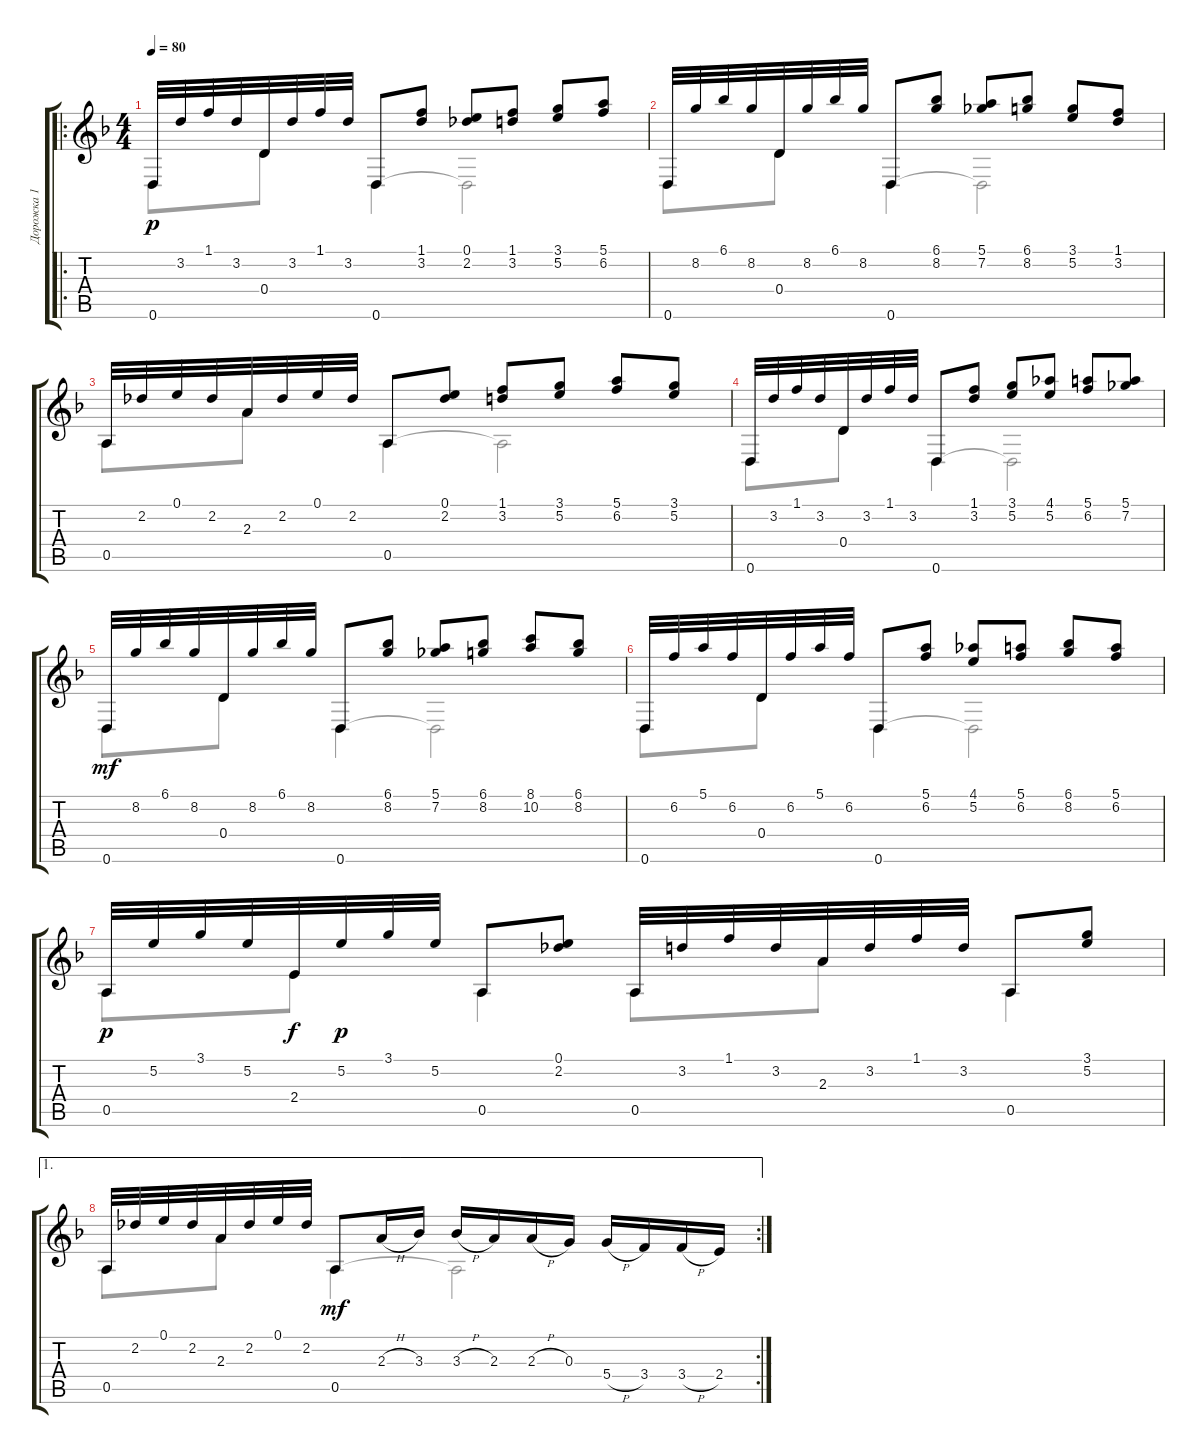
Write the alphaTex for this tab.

\track ("Дорожка 1" "Дорожка 1") {instrument acousticguitarnylon}
\staff {score tabs}
\tuning (E4 B3 G3 D3 A2 D2) {hide}
\voice
\ro
\ts (4 4)
\tempo 80
\clef g2
\ks f
0.6.32{dy p instrument acousticguitarnylon} 3.2.32 1.1.32 3.2.32 0.4.32 3.2.32 1.1.32 3.2.32 0.6.8 (1.1 3.2).8 (0.1 2.2).8 (1.1 3.2).8 (3.1 5.2).8 (5.1 6.2).8 |
0.6.32 8.2.32 6.1.32 8.2.32 0.4.32 8.2.32 6.1.32 8.2.32 0.6.8 (6.1 8.2).8 (5.1 7.2).8 (6.1 8.2).8 (3.1 5.2).8 (1.1 3.2).8 |
0.5.32 2.2.32 0.1.32 2.2.32 2.3.32 2.2.32 0.1.32 2.2.32 0.5.8 (0.1 2.2).8 (1.1 3.2).8 (3.1 5.2).8 (5.1 6.2).8 (3.1 5.2).8 |
0.6.32 3.2.32 1.1.32 3.2.32 0.4.32 3.2.32 1.1.32 3.2.32 0.6.8 (1.1 3.2).8 (3.1 5.2).8 (4.1 5.2).8 (5.1 6.2).8 (5.1 7.2).8 |
0.6.32{dy mf} 8.2.32 6.1.32 8.2.32 0.4.32 8.2.32 6.1.32 8.2.32 0.6.8 (6.1 8.2).8 (5.1 7.2).8 (6.1 8.2).8 (8.1 10.2).8 (6.1 8.2).8 |
0.6.32 6.2.32 5.1.32 6.2.32 0.4.32 6.2.32 5.1.32 6.2.32 0.6.8 (5.1 6.2).8 (4.1 5.2).8 (5.1 6.2).8 (6.1 8.2).8 (5.1 6.2).8 |
0.5.32{dy p} 5.2.32 3.1.32 5.2.32 2.4.32{dy f} 5.2.32{dy p} 3.1.32 5.2.32 0.5.8 (0.1 2.2).8 0.5.32 3.2.32 1.1.32 3.2.32 2.3.32 3.2.32 1.1.32 3.2.32 0.5.8 (3.1 5.2).8 |
\ae 1
\rc 2
0.5.32 2.2.32 0.1.32 2.2.32 2.3.32 2.2.32 0.1.32 2.2.32 0.5.8{dy mf} 2.3{h}.16 3.3.16 3.3{h}.16 2.3.16 2.3{h}.16 0.3.16 5.4{h}.16 3.4.16 3.4{h}.16 2.4.16
\voice
\clef g2
\ottava regular
\simile none
\ks f
0.6.8{dy p} 0.4.8 0.6.4 0.6{t}.2 |
0.6.8 0.4.8 0.6.4 0.6{t}.2 |
0.5.8 2.3.8 0.5.4 0.5{t}.2 |
0.6.8 0.4.8 0.6.4 0.6{t}.2 |
0.6.8{dy mf} 0.4.8 0.6.4 0.6{t}.2 |
0.6.8 0.4.8 0.6.4 0.6{t}.2 |
0.5.8{dy p} 2.4.8 0.5.4 0.5.8 2.3.8 0.5.4 |
0.5.8 2.3.8 0.5.4{dy mf} 0.5{t}.2
